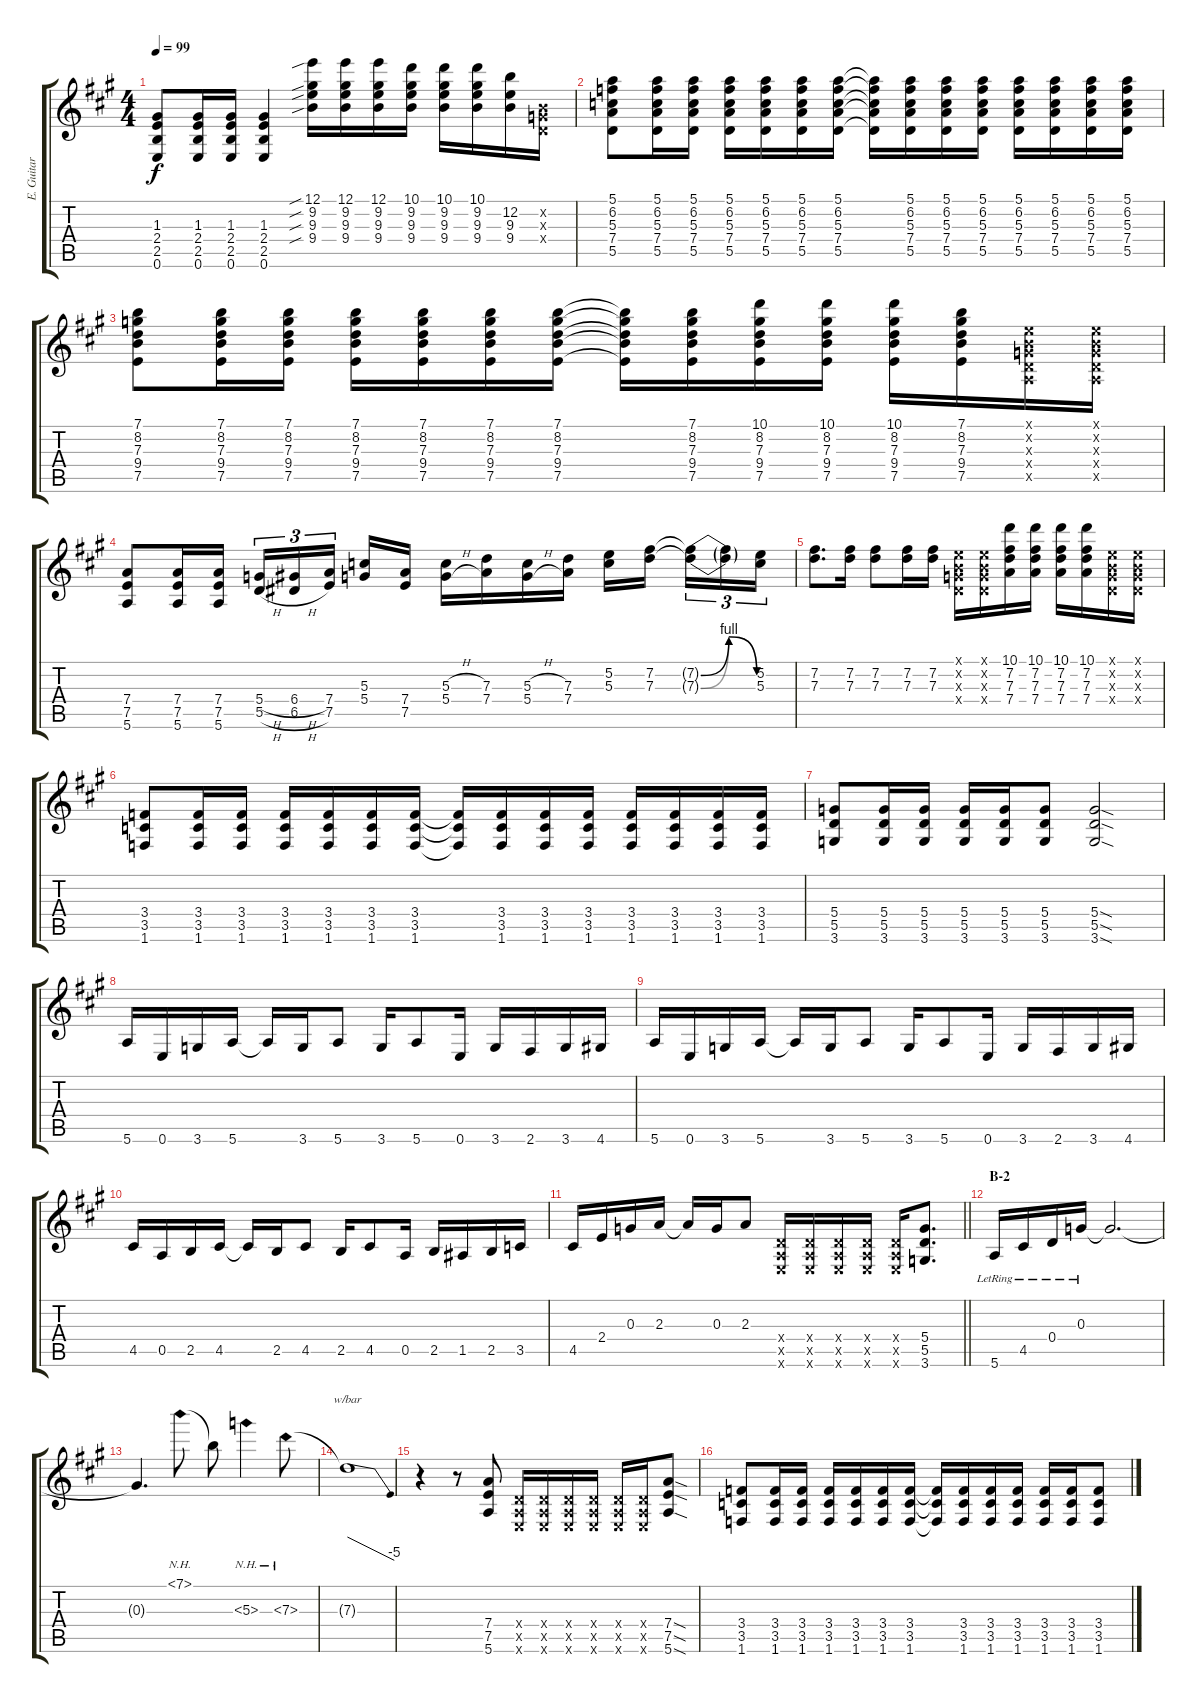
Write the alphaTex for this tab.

\track ("E. Guitar II" "E. Guitar ") {instrument overdrivenguitar}
\staff {score tabs}
\tuning (E4 B3 G3 D3 A2 E2) {hide}
\ts (4 4)
\tempo 99
\clef g2
\ks a
(1.3 2.4 2.5 0.6).8{dy f} (1.3 2.4 2.5 0.6).16 (1.3 2.4 2.5 0.6).16 (1.3 2.4 2.5 0.6).4 (12.1{sib} 9.2{sib} 9.3{sib} 9.4{sib}).16 (12.1 9.2 9.3 9.4).16 (12.1 9.2 9.3 9.4).16 (10.1 9.2 9.3 9.4).16 (10.1 9.2 9.3 9.4).16 (10.1 9.2 9.3 9.4).16 (12.2 9.3 9.4).16 (0.2{x} 0.3{x} 0.4{x}).16 |
(5.1 6.2 5.3 7.4 5.5).8 (5.1 6.2 5.3 7.4 5.5).16 (5.1 6.2 5.3 7.4 5.5).16 (5.1 6.2 5.3 7.4 5.5).16 (5.1 6.2 5.3 7.4 5.5).16 (5.1 6.2 5.3 7.4 5.5).16 (5.1 6.2 5.3 7.4 5.5).16 (5.1{t} 6.2{t} 5.3{t} 7.4{t} 5.5{t}).16 (5.1 6.2 5.3 7.4 5.5).16 (5.1 6.2 5.3 7.4 5.5).16 (5.1 6.2 5.3 7.4 5.5).16 (5.1 6.2 5.3 7.4 5.5).16 (5.1 6.2 5.3 7.4 5.5).16 (5.1 6.2 5.3 7.4 5.5).16 (5.1 6.2 5.3 7.4 5.5).16 |
(7.1 8.2 7.3 9.4 7.5).8 (7.1 8.2 7.3 9.4 7.5).16 (7.1 8.2 7.3 9.4 7.5).16 (7.1 8.2 7.3 9.4 7.5).16 (7.1 8.2 7.3 9.4 7.5).16 (7.1 8.2 7.3 9.4 7.5).16 (7.1 8.2 7.3 9.4 7.5).16 (7.1{t} 8.2{t} 7.3{t} 9.4{t} 7.5{t}).16 (7.1 8.2 7.3 9.4 7.5).16 (10.1 8.2 7.3 9.4 7.5).16 (10.1 8.2 7.3 9.4 7.5).16 (10.1 8.2 7.3 9.4 7.5).16 (7.1 8.2 7.3 9.4 7.5).16 (0.1{x} 0.2{x} 0.3{x} 0.4{x} 0.5{x}).16 (0.1{x} 0.2{x} 0.3{x} 0.4{x} 0.5{x}).16 |
(7.4 7.5 5.6).8 (7.4 7.5 5.6).16 (7.4 7.5 5.6).16 (5.4{h} 5.5{h}).16{tu (3 2)} (6.4{h} 6.5{h}).16{tu (3 2)} (7.4 7.5).16{tu (3 2) beam splitsecondary} (5.3 5.4).16 (7.4 7.5).16 (5.3{h} 5.4{h}).16 (7.3 7.4).16 (5.3{h} 5.4{h}).16 (7.3 7.4).16 (5.2 5.3).16 (7.2 7.3).16{beam splitsecondary} (7.2{be (bendrelease 0 0 30 4 30 4 60 0) t} 7.3{be (bendrelease 0 0 30 4 30 4 60 0) t}).16{tu (3 2)} (7.2{t} 7.3{t}).16{tu (3 2)} (5.2 5.3).16{tu (3 2)} |
(7.2 7.3).8{d} (7.2 7.3).16 (7.2 7.3).8 (7.2 7.3).16 (7.2 7.3).16 (0.1{x} 0.2{x} 0.3{x} 0.4{x}).16 (0.1{x} 0.2{x} 0.3{x} 0.4{x}).16 (10.1 7.2 7.3 7.4).16 (10.1 7.2 7.3 7.4).16 (10.1 7.2 7.3 7.4).16 (10.1 7.2 7.3 7.4).16 (0.1{x} 0.2{x} 0.3{x} 0.4{x}).16 (0.1{x} 0.2{x} 0.3{x} 0.4{x}).16 |
(3.4 3.5 1.6).8 (3.4 3.5 1.6).16 (3.4 3.5 1.6).16 (3.4 3.5 1.6).16 (3.4 3.5 1.6).16 (3.4 3.5 1.6).16 (3.4 3.5 1.6).16 (3.4{t} 3.5{t} 1.6{t}).16 (3.4 3.5 1.6).16 (3.4 3.5 1.6).16 (3.4 3.5 1.6).16 (3.4 3.5 1.6).16 (3.4 3.5 1.6).16 (3.4 3.5 1.6).16 (3.4 3.5 1.6).16 |
(5.4 5.5 3.6).8 (5.4 5.5 3.6).16 (5.4 5.5 3.6).16 (5.4 5.5 3.6).16 (5.4 5.5 3.6).16 (5.4 5.5 3.6).8 (5.4{sod} 5.5{sod} 3.6{sod}).2 |
5.6.16 0.6.16 3.6.16 5.6.16 5.6{t}.16 3.6.16 5.6.8 3.6.16 5.6.8 0.6.16 3.6.16 2.6.16 3.6.16 4.6.16 |
5.6.16 0.6.16 3.6.16 5.6.16 5.6{t}.16 3.6.16 5.6.8 3.6.16 5.6.8 0.6.16 3.6.16 2.6.16 3.6.16 4.6.16 |
4.5.16 0.5.16 2.5.16 4.5.16 4.5{t}.16 2.5.16 4.5.8 2.5.16 4.5.8 0.5.16 2.5.16 1.5.16 2.5.16 3.5.16 |
\barLineRight lightlight
4.5.16 2.4.16 0.3.16 2.3.16 2.3{t}.16 0.3.16 2.3.8 (0.4{x} 0.5{x} 0.6{x}).16 (0.4{x} 0.5{x} 0.6{x}).16 (0.4{x} 0.5{x} 0.6{x}).16 (0.4{x} 0.5{x} 0.6{x}).16 (0.4{x} 0.5{x} 0.6{x}).16 (5.4 5.5 3.6).8{d} |
\section ("" "B-2")
5.6{lr}.16 4.5{lr}.16 0.4{lr}.16 0.3{lr}.16 0.3{t}.2{d} |
0.3{t}.4{d} 7.1{nh}.8 7.1{t}.8 5.3{nh}.4 7.3{nh}.8 |
7.3{t}.1{tbe (dive default 0 0 60 -20)} |
r.4 r.8 (7.4 7.5 5.6).8 (0.4{x} 0.5{x} 0.6{x}).16 (0.4{x} 0.5{x} 0.6{x}).16 (0.4{x} 0.5{x} 0.6{x}).16 (0.4{x} 0.5{x} 0.6{x}).16 (0.4{x} 0.5{x} 0.6{x}).16 (0.4{x} 0.5{x} 0.6{x}).16 (7.4{sod} 7.5{sod} 5.6{sod}).8 |
(3.4 3.5 1.6).8 (3.4 3.5 1.6).16 (3.4 3.5 1.6).16 (3.4 3.5 1.6).16 (3.4 3.5 1.6).16 (3.4 3.5 1.6).16 (3.4 3.5 1.6).16 (3.4{t} 3.5{t} 1.6{t}).16 (3.4 3.5 1.6).16 (3.4 3.5 1.6).16 (3.4 3.5 1.6).16 (3.4 3.5 1.6).16 (3.4 3.5 1.6).16 (3.4 3.5 1.6).8
